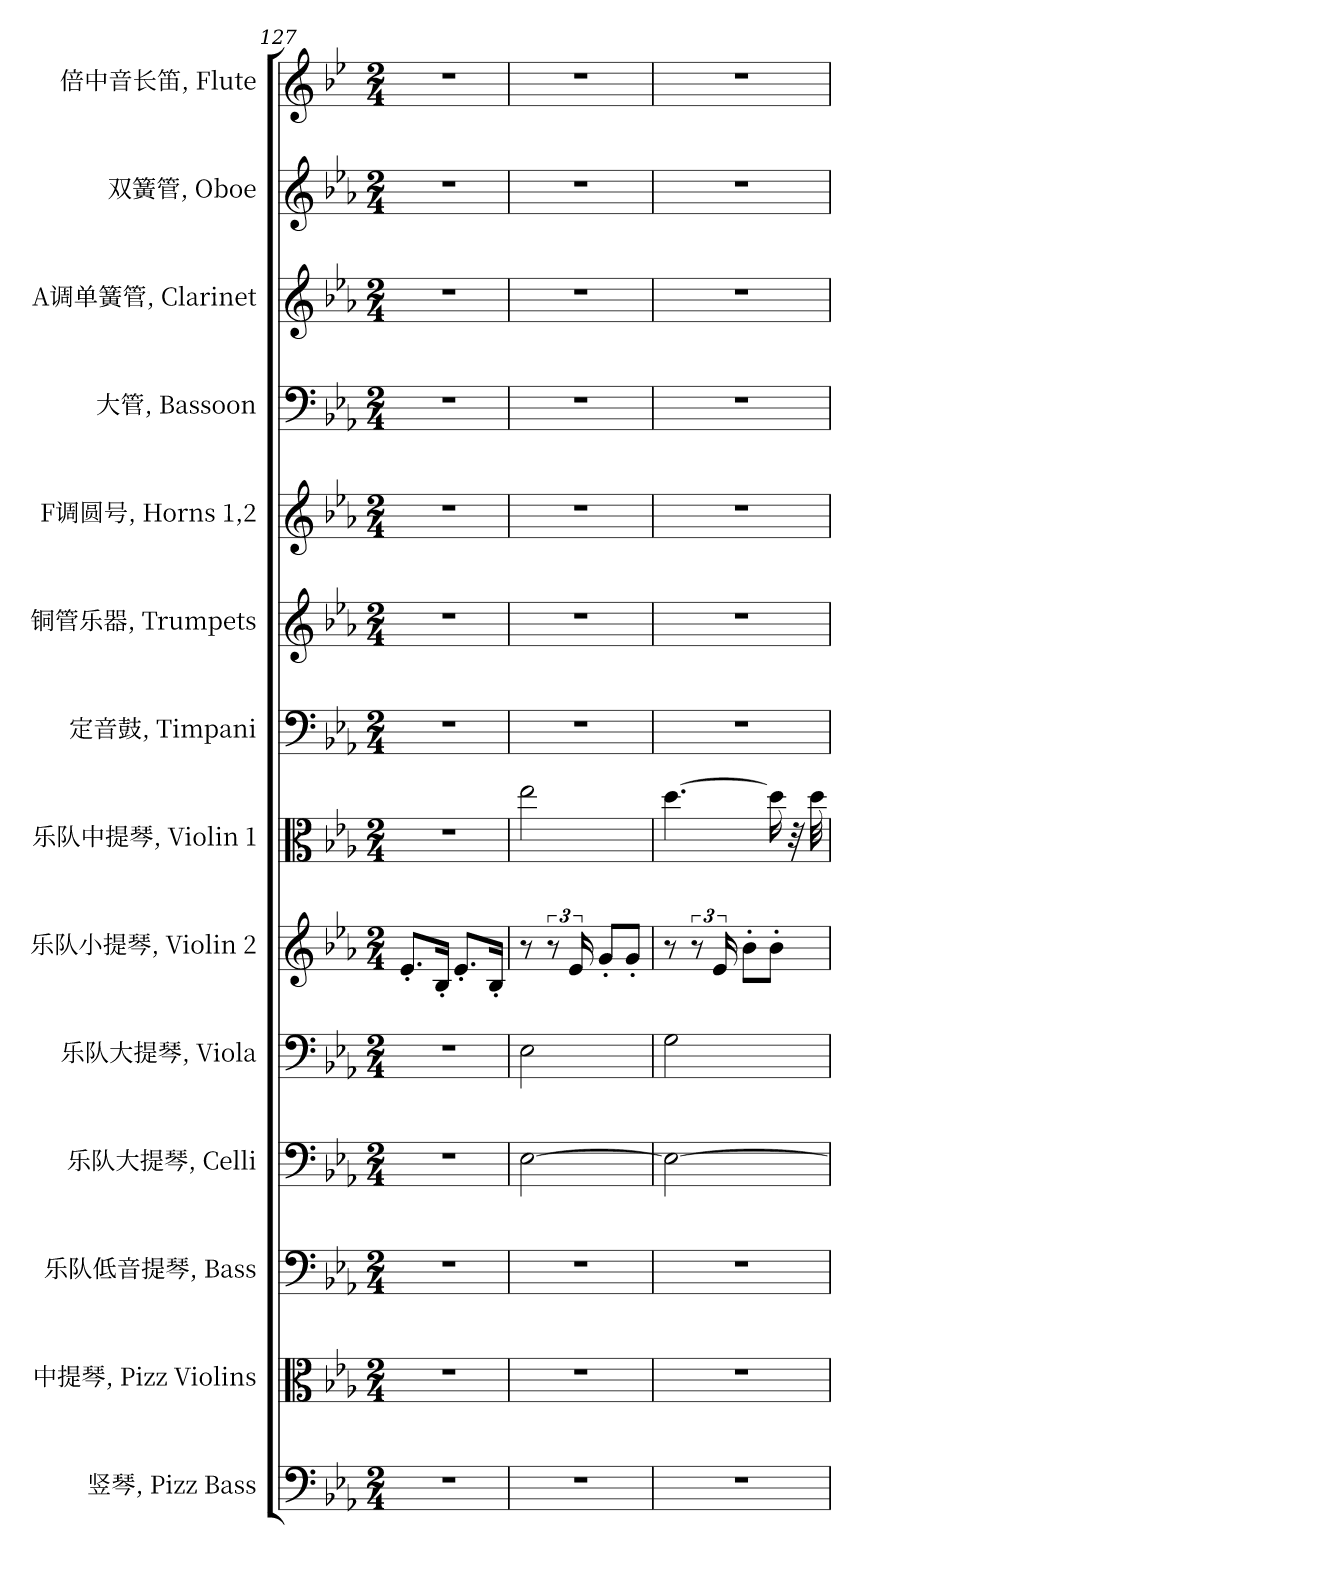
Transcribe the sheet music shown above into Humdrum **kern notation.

**kern	**kern	**kern	**kern	**kern	**kern	**kern	**kern	**kern	**kern	**kern	**kern	**kern	**kern
*part14	*part13	*part12	*part11	*part10	*part9	*part8	*part7	*part6	*part5	*part4	*part3	*part2	*part1
*staff14	*staff13	*staff12	*staff11	*staff10	*staff9	*staff8	*staff7	*staff6	*staff5	*staff4	*staff3	*staff2	*staff1
*I"竖琴, Pizz Bass	*I"中提琴, Pizz Violins	*I"乐队低音提琴, Bass	*I"乐队大提琴, Celli	*I"乐队大提琴, Viola	*I"乐队小提琴, Violin 2	*I"乐队中提琴, Violin 1	*I"定音鼓, Timpani	*I"铜管乐器, Trumpets	*I"F调圆号, Horns 1,2	*I"大管, Bassoon	*I"A调单簧管, Clarinet	*I"双簧管, Oboe	*I"倍中音长笛, Flute
*	*	*	*	*	*	*	*I'Timp.	*	*I'F Hn.	*I'Bsn.	*I'A Cl.	*I'Ob.	*
*clefF4	*clefC3	*clefF4	*clefF4	*clefF4	*clefG2	*clefC3	*clefF4	*clefG2	*clefG2	*clefF4	*clefG2	*clefG2	*clefG2
*	*	*ITrd7c12	*	*	*	*	*	*	*ITrd4c7	*	*ITrd2c3	*	*ITrd10c17
*k[b-e-a-]	*k[b-e-a-]	*k[b-e-a-]	*k[b-e-a-]	*k[b-e-a-]	*k[b-e-a-]	*k[b-e-a-]	*k[b-e-a-]	*k[b-e-a-]	*k[b-e-a-d-]	*k[b-e-a-]	*k[]	*k[b-e-a-]	*k[b-e-]
*M2/4	*M2/4	*M2/4	*M2/4	*M2/4	*M2/4	*M2/4	*M2/4	*M2/4	*M2/4	*M2/4	*M2/4	*M2/4	*M2/4
=127	=127	=127	=127	=127	=127	=127	=127	=127	=127	=127	=127	=127	=127
2r	2r	2r	2r	2r	8.e-'/L	2r	2r	2r	2r	2r	2r	2r	2r
.	.	.	.	.	16B-'/Jk	.	.	.	.	.	.	.	.
.	.	.	.	.	8.e-'/L	.	.	.	.	.	.	.	.
.	.	.	.	.	16B-'/Jk	.	.	.	.	.	.	.	.
=128	=128	=128	=128	=128	=128	=128	=128	=128	=128	=128	=128	=128	=128
2r	2r	2r	[2E-\	2E-\	8r	2ee-\	2r	2r	2r	2r	2r	2r	2r
.	.	.	.	.	12r	.	.	.	.	.	.	.	.
.	.	.	.	.	24e-/	.	.	.	.	.	.	.	.
.	.	.	.	.	8g'/L	.	.	.	.	.	.	.	.
.	.	.	.	.	8g'/J	.	.	.	.	.	.	.	.
=129	=129	=129	=129	=129	=129	=129	=129	=129	=129	=129	=129	=129	=129
2r	2r	2r	2E-\_	2G\	8r	[4.dd\	2r	2r	2r	2r	2r	2r	2r
.	.	.	.	.	12r	.	.	.	.	.	.	.	.
.	.	.	.	.	24e-/	.	.	.	.	.	.	.	.
.	.	.	.	.	8b-'\L	.	.	.	.	.	.	.	.
.	.	.	.	.	8b-'\J	16dd\]	.	.	.	.	.	.	.
.	.	.	.	.	.	32r	.	.	.	.	.	.	.
.	.	.	.	.	.	32dd\	.	.	.	.	.	.	.
=	=	=	=	=	=	=	=	=	=	=	=	=	=
*-	*-	*-	*-	*-	*-	*-	*-	*-	*-	*-	*-	*-	*-
